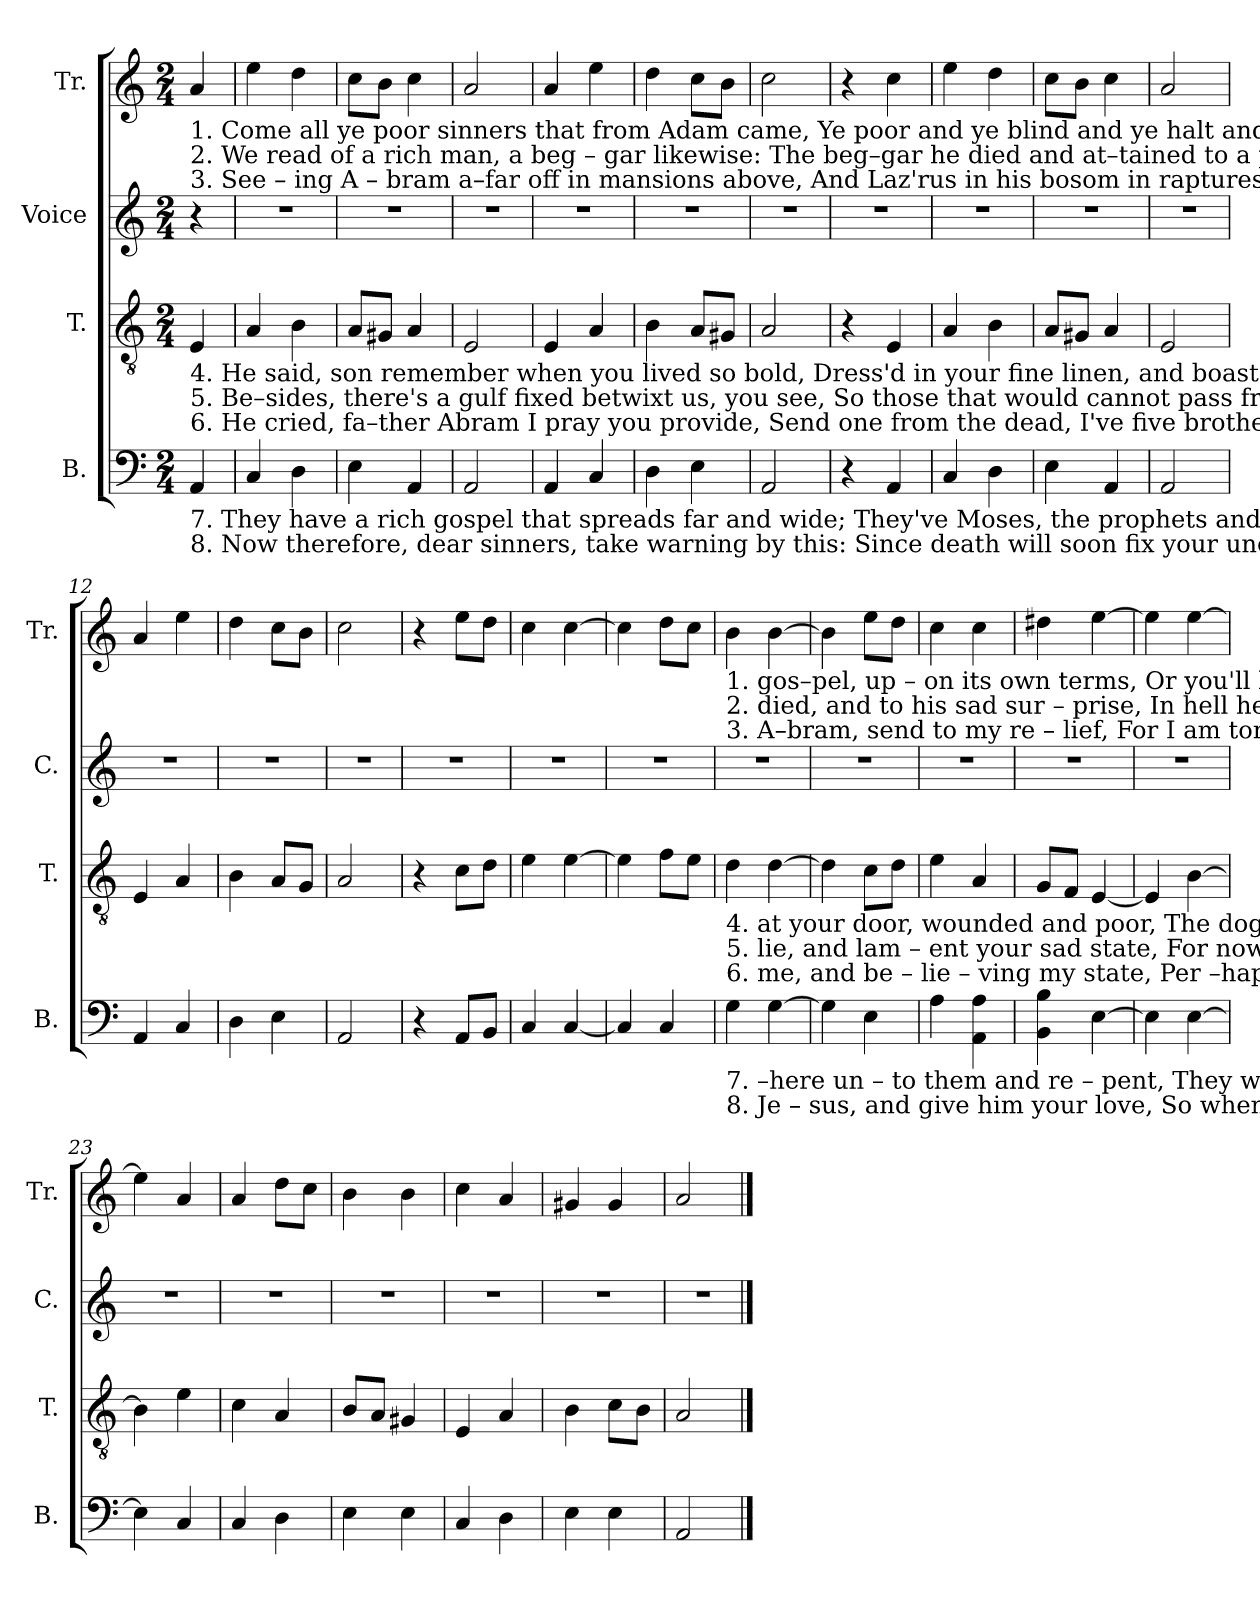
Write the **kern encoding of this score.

**kern	**kern	**kern	**kern
*part4	*part3	*part2	*part1
*staff4	*staff3	*staff2	*staff1
*I"B.	*I"T.	*I"Voice	*I"Tr.
*I'B.	*I'T.	*I'C.	*I'Tr.
*clefF4	*clefGv2	*clefG2	*clefG2
*k[]	*k[]	*k[]	*k[]
*M2/4	*M2/4	*M2/4	*M2/4
*MM120	*MM120	*MM120	*MM120
=1	=1	=1	=1
!	!	!	!LO:TX:b:t=1. Come  all  ye  poor  sinners  that  from  Adam  came,     Ye  poor  and  ye  blind  and  ye  halt  and  ye  lame,        Sub  – mit  to         the
!	!	!	!LO:TX:b:t=2. We    read  of   a    rich  man,  a    beg – gar    likewise&colon;      The  beg–gar  he  died  and  at–tained  to  a    prize&colon;        The     rich  man     he
!	!	!	!LO:TX:b:t=3. See – ing  A – bram  a–far  off  in   mansions  above,       And Laz'rus  in  his   bosom  in  raptures  of  love,          He     cried,  fa  –  ther
!	!LO:TX:b:t=4. He  said,  son  remember  when  you  lived  so   bold,     Dress'd  in  your  fine  linen,  and  boasted  of  gold,        The   beg – gar       lay	!	!
!	!LO:TX:b:t=5. Be–sides,  there's  a  gulf  fixed  betwixt  us, you see,     So those that would cannot pass from thence to me;       There–fore  you    must	!	!
!	!LO:TX:b:t=6. He   cried,   fa–ther   Abram  I    pray   you   provide,     Send  one  from  the  dead,  I've five brothers beside;       In        hea–ring     from	!	!
!LO:TX:b:t=7. They  have  a   rich  gospel  that  spreads far and wide;    They've  Moses,  the  prophets  and  'postles  beside;        If      they  don't   ad –	!	!	!
!LO:TX:b:t=8. Now  therefore,  dear  sinners,  take  warning  by this&colon;    Since  death  will  soon fix your unchangeable state;        Pre – pare  to       meet	!	!	!
4AA/	4E/	4r	4a/
=2	=2	=2	=2
4C/	4A/	2r	4ee\
4D\	4B\	.	4dd\
=3	=3	=3	=3
4E\	8A/L	2r	8cc\L
.	8G#X/J	.	8b\J
4AA/	4A/	.	4cc\
=4	=4	=4	=4
2AA/	2E/	2r	2a/
=5	=5	=5	=5
4AA/	4E/	2r	4a/
4C/	4A/	.	4ee\
=6	=6	=6	=6
4D\	4B\	2r	4dd\
4E\	8A/L	.	8cc\L
.	8G#X/J	.	8b\J
=7	=7	=7	=7
2AA/	2A/	2r	2cc\
=8	=8	=8	=8
4r	4r	2r	4r
4AA/	4E/	.	4cc\
=9	=9	=9	=9
4C/	4A/	2r	4ee\
4D\	4B\	.	4dd\
=10	=10	=10	=10
4E\	8A/L	2r	8cc\L
.	8G#X/J	.	8b\J
4AA/	4A/	.	4cc\
=11	=11	=11	=11
2AA/	2E/	2r	2a/
=12	=12	=12	=12
4AA/	4E/	2r	4a/
4C/	4A/	.	4ee\
=13	=13	=13	=13
4D\	4B\	2r	4dd\
4E\	8A/L	.	8cc\L
.	8G/J	.	8b\J
=14	=14	=14	=14
2AA/	2A/	2r	2cc\
=15	=15	=15	=15
4r	4r	2r	4r
8AA/L	8c\L	.	8ee\L
8BB/J	8d\J	.	8dd\J
=16	=16	=16	=16
4C/	4e\	2r	4cc\
[4C/	[4e\	.	[4cc\
=17	=17	=17	=17
4C/]	4e\]	2r	4cc\]
4C/	8f\L	.	8dd\L
.	8e\J	.	8cc\J
!!LO:LB:g=z
=18	=18	=18	=18
!	!	!	!LO:TX:b:t=1. gos–pel,     up –  on   its    own   terms,   Or    you'll  burn  for    ev   –   er,  like  poor  mortal  worms.
!	!	!	!LO:TX:b:t=2. died, and   to      his   sad   sur – prise,      In       hell   he       a   – wa  –  ked, and   lift   up   his    eyes.
!	!	!	!LO:TX:b:t=3. A–bram,   send   to   my    re  –   lief,       For      I      am     tor –men –ted     in  pains and with grief.
!	!LO:TX:b:t=4. at  your   door, wounded  and   poor,    The   dogs   had  com – pas – sion  and  lic – ked  his   sore.	!	!
!	!LO:TX:b:t=5. lie, and    lam – ent  your  sad    state,     For   now   you  are      sen – ding  your  cries  up  too  late.	!	!
!	!LO:TX:b:t=6. me, and   be – lie –  ving   my   state,      Per –haps   they  will    re –  pent,  be – fore  it's   too  late.	!	!
!LO:TX:b:t=7. –here  un – to    them  and  re – pent,     They  will  not  believe  though  one  from  the  dead  went.	!	!	!
!LO:TX:b:t=8. Je  –   sus,  and  give  him  your  love,     So    when  he   appears,  he'll     re  – ceive  you  a   –  bove.	!	!	!
4G\	4d\	2r	4b\
[4G\	[4d\	.	[4b\
=19	=19	=19	=19
4G\]	4d\]	2r	4b\]
4E\	8c\L	.	8ee\L
.	8d\J	.	8dd\J
=20	=20	=20	=20
4A\	4e\	2r	4cc\
4AA\ 4A\	4A/	.	4cc\
=21	=21	=21	=21
4BB\ 4B\	8G/L	2r	4dd#X\
.	8F/J	.	.
[4E\	[4E/	.	[4ee\
=22	=22	=22	=22
4E\]	4E/]	2r	4ee\]
[4E\	[4B\	.	[4ee\
=23	=23	=23	=23
4E\]	4B\]	2r	4ee\]
4C/	4e\	.	4a/
=24	=24	=24	=24
4C/	4c\	2r	4a/
4D\	4A/	.	8dd\L
.	.	.	8cc\J
=25	=25	=25	=25
4E\	8B/L	2r	4b\
.	8A/J	.	.
4E\	4G#X/	.	4b\
=26	=26	=26	=26
4C/	4E/	2r	4cc\
4D\	4A/	.	4a/
=27	=27	=27	=27
4E\	4B\	2r	4g#X/
4E\	8c\L	.	4g#/
.	8B\J	.	.
=28	=28	=28	=28
2AA/	2A/	2r	2a/
==	==	==	==
*-	*-	*-	*-
